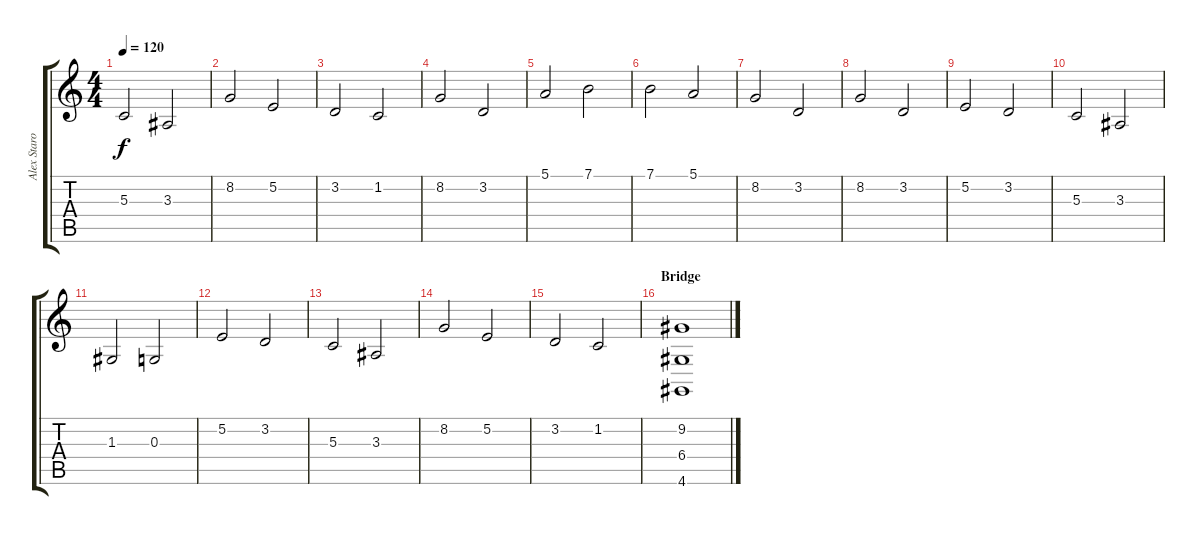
\track ("Alex Staropoli - String Ensemble" "Alex Staro") {instrument stringensemble1}
\staff {score tabs}
\tuning (E4 B3 G3 D3 A2 E2) {hide}
\ts (4 4)
\tempo 120
\clef g2
\ks c
5.3.2{dy f} 3.3.2 |
8.2.2 5.2.2 |
3.2.2 1.2.2 |
8.2.2{volume 16} 3.2.2 |
5.1.2 7.1.2 |
7.1.2 5.1.2 |
8.2.2 3.2.2 |
8.2.2 3.2.2 |
5.2.2 3.2.2 |
5.3.2 3.3.2 |
1.3.2 0.3.2 |
5.2.2 3.2.2 |
5.3.2 3.3.2 |
8.2.2 5.2.2 |
3.2.2 1.2.2 |
\section ("" "Bridge")
(9.2 6.4 4.6).1{volume 13 instrument choiraahs}
